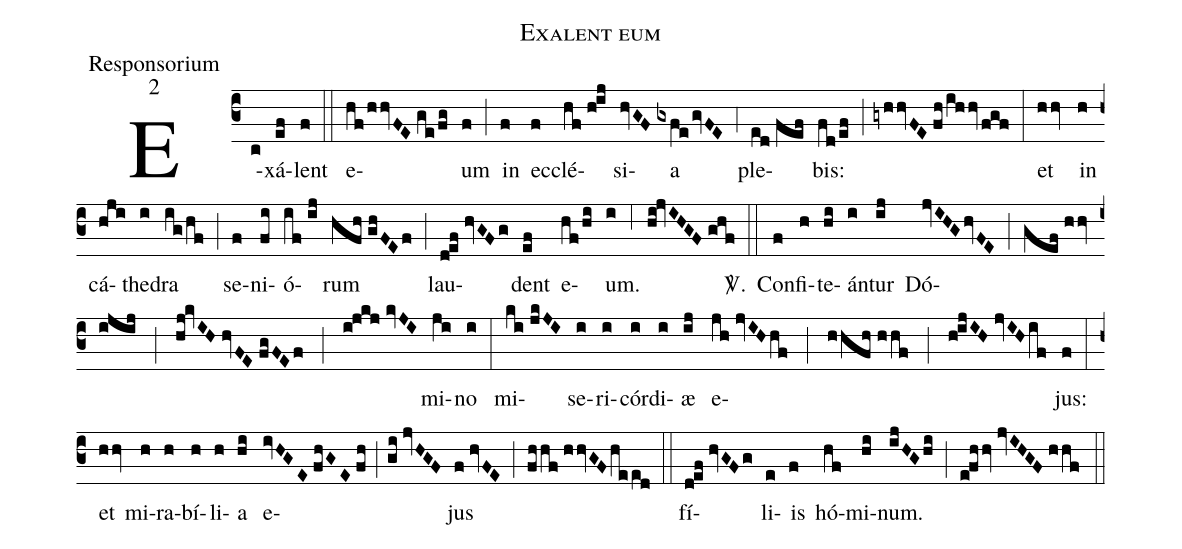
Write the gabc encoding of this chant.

name:Exalent eum;
office-part:Responsorium;
mode:2;
%%
(c3) E(c)xá(ef)lent(f) (::) e(hf/hhvFE//ge/fg)um(f) (;) in(f) ec(f)clé(hf//h!ij)si(hvGF)a(gxfe/gvFE) (;4) ple(ed//fef)bis:(fd/ef) (;) (gyhhvFE//fh/ihhv/fgf) (:) et(hhv) in(h) cá(hji)the(i)dra(ig/hf) (;) se(f)ni(fi)ó(if//ij)rum(hfh//ghFEf) (;) lau(d!ef//hvGFg)dent(ef) e(hf/hi)um.(i) (;6) (hi!jvIHGF//ghf) <sp>V/</sp>.(::) Con(f)fi(h)te(hi)án(i)tur(ij) Dó(jvIHG/hvFE;gef//hhv//ijij;hj!kvIH//hvFE//fgFEf;i!jkj//kvJI)mi(ji)no(i) (:) mi(ki//jkJI)se(i)ri(i)cór(i)di(i)æ(ij) e(jh//jvIH/hf;hhfh//hhf;h!ijIH//jvIH/if)jus:(f) (:) et(hhv) mi(h)ra(h)bí(h)li(h)a(hi) e(ivHGE//fhGE//fh;gi//jvHGF)jus(f//hvFE) (;) (fhhf//hhvGF/heed) (::) fí(d!ef//hvGFg)li(e)is(f) hó(hf)mi(hi)num.(ijHGhi) (;) (e!fhhv//jvIHGF//hhf) (::)
